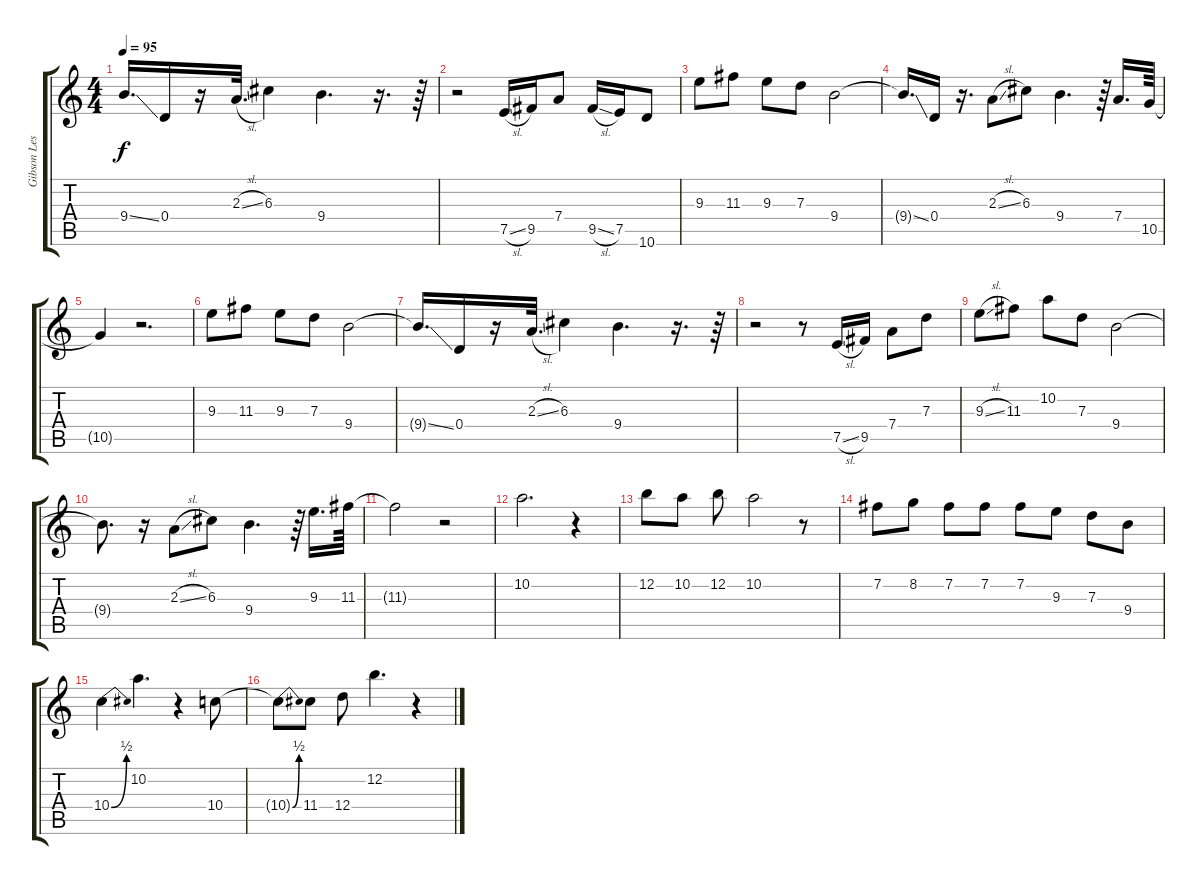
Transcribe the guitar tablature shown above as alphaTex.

\track ("Gibson Les Paul" "Gibson Les") {instrument overdrivenguitar}
\staff {score tabs}
\tuning (E4 B3 G3 D3 A2 E2) {hide}
\ts (4 4)
\tempo 95
\clef g2
\ks c
9.4{ss t}.16{d dy f} 0.4.16 r.16 2.3{sl}.32{d} 6.3.4 9.4.4{d} r.16{d} r.64 |
r.2 7.5{sl}.16 9.5.16 7.4.8 9.5{sl}.16 7.5.16 10.6.8 |
9.3.8 11.3.8 9.3.8 7.3.8 9.4.2 |
9.4{ss t}.16{d} 0.4.16 r.16{d} 2.3{sl}.8 6.3.8 9.4.4{d} r.64 7.4.16{d} 10.5.64 |
10.5{t}.4 r.2{d} |
9.3.8 11.3.8 9.3.8 7.3.8 9.4.2 |
9.4{ss t}.16{d} 0.4.16 r.16 2.3{sl}.32{d} 6.3.4 9.4.4{d} r.16{d} r.64 |
r.2 r.8 7.5{sl}.16 9.5.16 7.4.8 7.3.8 |
9.3{sl}.8 11.3.8 10.2.8 7.3.8 9.4.2 |
9.4{t}.8{d} r.16 2.3{sl}.8 6.3.8 9.4.4{d} r.64 9.3.16{d} 11.3.64 |
11.3{t}.2 r.2 |
10.2.2{d} r.4 |
12.2.8 10.2.8 12.2.8 10.2.2 r.8 |
7.2.8 8.2.8 7.2.8 7.2.8 7.2.8 9.3.8 7.3.8 9.4.8 |
10.4{be (bend 0 0 60 2)}.4 10.2.4{d} r.4 10.4.8 |
10.4{be (bend 0 0 60 2) t}.8 11.4.8 12.4.8 12.2.4{d} r.4
